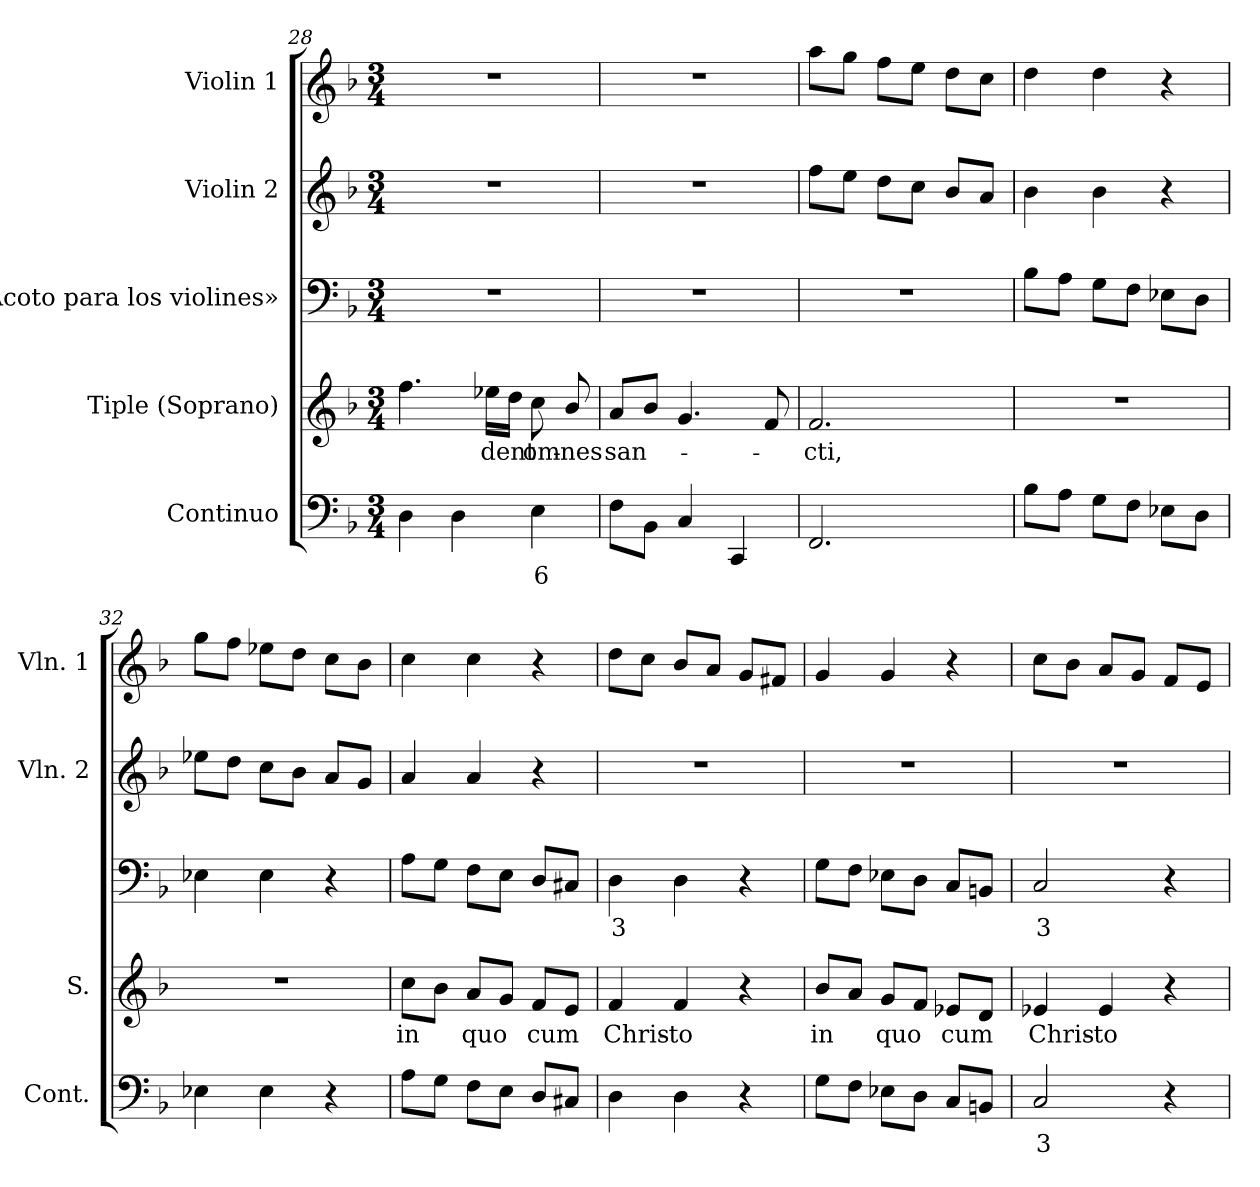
**kern	**text	**kern	**text	**kern	**text	**kern	**kern
*part5	*part5	*part4	*part4	*part3	*part3	*part2	*part1
*staff5	*staff5	*staff4	*staff4	*staff3	*staff3	*staff2	*staff1
*I"Continuo	*	*I"Tiple (Soprano)	*	*I"«Acoto para los violines»	*	*I"Violin 2	*I"Violin 1
*I'Cont.	*	*I'S.	*	*	*	*I'Vln. 2	*I'Vln. 1
*clefF4	*	*clefG2	*	*clefF4	*	*clefG2	*clefG2
*k[b-]	*	*k[b-]	*	*k[b-]	*	*k[b-]	*k[b-]
*F:	*	*F:	*	*F:	*	*F:	*F:
*M3/4	*	*M3/4	*	*M3/4	*	*M3/4	*M3/4
=28	=28	=28	=28	=28	=28	=28	=28
!	!	!	!	!LO:N:vis=1	!	!LO:N:vis=1	!LO:N:vis=1
4Di\	.	4.ffi\	.	2.r	.	2.r	2.r
4Di\	.	.	.	.	.	.	.
!	!	!	!LO:LY:b:color=#000000	!	!	!	!
.	.	16ee-Xi\LL	-dent	.	.	.	.
.	.	16ddi\JJ	.	.	.	.	.
!	!LO:LY:b:color=#000000	!	!	!	!	!	!
!	!	!	!LO:LY:b:color=#000000	!	!	!	!
4Ei\	6	8cci\	om-	.	.	.	.
!	!	!	!LO:LY:b:color=#000000	!	!	!	!
.	.	8b-i/	-nes	.	.	.	.
=29	=29	=29	=29	=29	=29	=29	=29
!	!	!	!LO:LY:b:color=#000000	!LO:N:vis=1	!	!LO:N:vis=1	!LO:N:vis=1
8Fi\L	.	8ai/L	san-	2.r	.	2.r	2.r
8BB-i\J	.	8b-i/J	.	.	.	.	.
4Ci/	.	4.gi/	.	.	.	.	.
4CCi/	.	.	.	.	.	.	.
.	.	8fi/	.	.	.	.	.
=30	=30	=30	=30	=30	=30	=30	=30
!	!	!	!LO:LY:b:color=#000000	!LO:N:vis=1	!	!	!
2.FFi/	.	2.fi/	-cti,	2.r	.	8ffi\L	8aai\L
.	.	.	.	.	.	8eei\J	8ggi\J
.	.	.	.	.	.	8ddi\L	8ffi\L
.	.	.	.	.	.	8cci\J	8eei\J
.	.	.	.	.	.	8b-i/L	8ddi\L
.	.	.	.	.	.	8ai/J	8cci\J
!!LO:LB:g=z
=31	=31	=31	=31	=31	=31	=31	=31
!	!	!LO:N:vis=1	!	!	!	!	!
8B-i\L	.	2.r	.	8B-i\L	.	4b-i\	4ddi\
8Ai\J	.	.	.	8Ai\J	.	.	.
8Gi\L	.	.	.	8Gi\L	.	4b-i\	4ddi\
8Fi\J	.	.	.	8Fi\J	.	.	.
8E-Xi\L	.	.	.	8E-Xi\L	.	4r	4r
8Di\J	.	.	.	8Di\J	.	.	.
=32	=32	=32	=32	=32	=32	=32	=32
!	!	!LO:N:vis=1	!	!	!	!	!
4E-Xi\	.	2.r	.	4E-Xi\	.	8ee-Xi\L	8ggi\L
.	.	.	.	.	.	8ddi\J	8ffi\J
4E-i\	.	.	.	4E-i\	.	8cci\L	8ee-Xi\L
.	.	.	.	.	.	8b-i\J	8ddi\J
4r	.	.	.	4r	.	8ai/L	8cci\L
.	.	.	.	.	.	8gi/J	8b-i\J
=33	=33	=33	=33	=33	=33	=33	=33
!	!	!	!LO:LY:b:color=#000000	!	!	!	!
8Ai\L	.	8cci\L	in	8Ai\L	.	4ai/	4cci\
8Gi\J	.	8b-i\J	.	8Gi\J	.	.	.
!	!	!	!LO:LY:b:color=#000000	!	!	!	!
8Fi\L	.	8ai/L	quo	8Fi\L	.	4ai/	4cci\
8Ei\J	.	8gi/J	.	8Ei\J	.	.	.
!	!	!	!LO:LY:b:color=#000000	!	!	!	!
8Di/L	.	8fi/L	cum	8Di/L	.	4r	4r
8C#Xi/J	.	8ei/J	.	8C#Xi/J	.	.	.
=34	=34	=34	=34	=34	=34	=34	=34
!	!	!	!LO:LY:b:color=#000000	!	!	!	!
!	!	!	!	!	!LO:LY:b:color=#000000	!LO:N:vis=1	!
4Di\	.	4fi/	Chris-	4Di\	3	2.r	8ddi\L
.	.	.	.	.	.	.	8cci\J
!	!	!	!LO:LY:b:color=#000000	!	!	!	!
4Di\	.	4fi/	-to	4Di\	.	.	8b-i/L
.	.	.	.	.	.	.	8ai/J
4r	.	4r	.	4r	.	.	8gi/L
.	.	.	.	.	.	.	8f#Xi/J
=35	=35	=35	=35	=35	=35	=35	=35
!	!	!	!LO:LY:b:color=#000000	!	!	!LO:N:vis=1	!
8Gi\L	.	8b-i/L	in	8Gi\L	.	2.r	4gi/
8Fi\J	.	8ai/J	.	8Fi\J	.	.	.
!	!	!	!LO:LY:b:color=#000000	!	!	!	!
8E-Xi\L	.	8gi/L	quo	8E-Xi\L	.	.	4gi/
8Di\J	.	8fi/J	.	8Di\J	.	.	.
!	!	!	!LO:LY:b:color=#000000	!	!	!	!
8Ci/L	.	8e-Xi/L	cum	8Ci/L	.	.	4r
8BBni/J	.	8di/J	.	8BBni/J	.	.	.
=36	=36	=36	=36	=36	=36	=36	=36
!	!LO:LY:b:color=#000000	!	!	!	!	!	!
!	!	!	!LO:LY:b:color=#000000	!	!	!	!
!	!	!	!	!	!LO:LY:b:color=#000000	!LO:N:vis=1	!
2Ci/	3	4e-Xi/	Chris-	2Ci/	3	2.r	8cci\L
.	.	.	.	.	.	.	8b-i\J
!	!	!	!LO:LY:b:color=#000000	!	!	!	!
.	.	4e-i/	-to	.	.	.	8ai/L
.	.	.	.	.	.	.	8gi/J
4r	.	4r	.	4r	.	.	8fi/L
.	.	.	.	.	.	.	8ei/J
=	=	=	=	=	=	=	=
*-	*-	*-	*-	*-	*-	*-	*-
